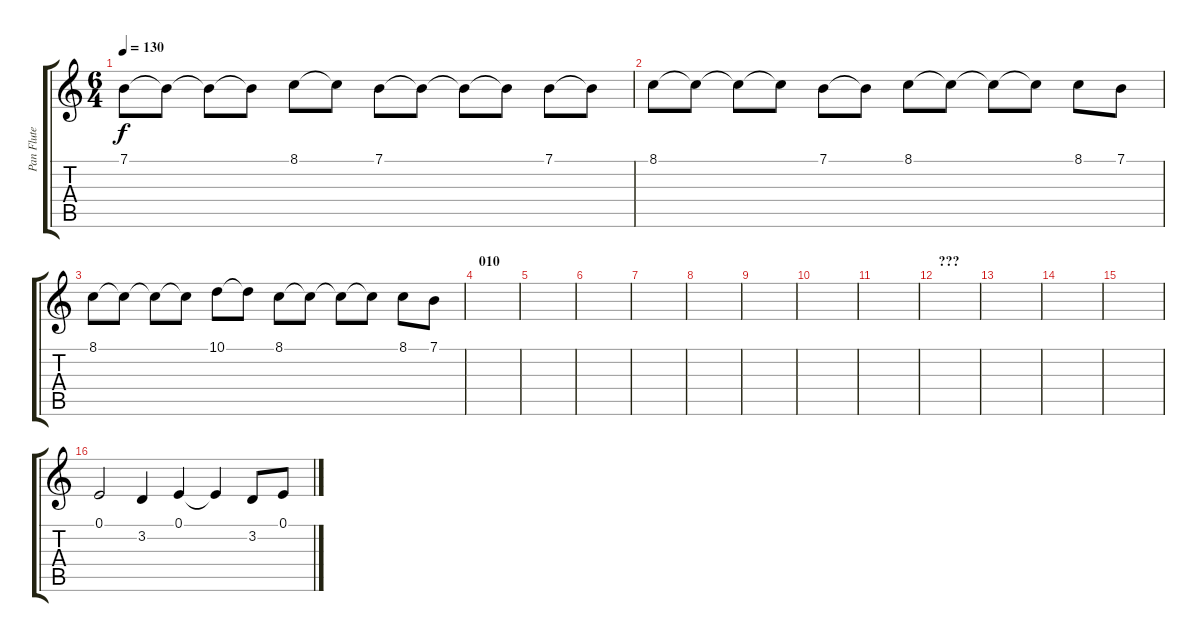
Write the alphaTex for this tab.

\track ("Pan Flute" "Pan Flute") {instrument panflute}
\staff {score tabs}
\tuning (E4 B3 G3 D3 A2 E2) {hide}
\ts (6 4)
\tempo 130
\clef g2
\ks c
7.1.8{dy f} 7.1{t}.8 7.1{t}.8 7.1{t}.8 8.1.8 8.1{t}.8 7.1.8 7.1{t}.8 7.1{t}.8 7.1{t}.8 7.1.8 7.1{t}.8 |
8.1.8 8.1{t}.8 8.1{t}.8 8.1{t}.8 7.1.8 7.1{t}.8 8.1.8 8.1{t}.8 8.1{t}.8 8.1{t}.8 8.1.8 7.1.8 |
8.1.8 8.1{t}.8 8.1{t}.8 8.1{t}.8 10.1.8 10.1{t}.8 8.1.8 8.1{t}.8 8.1{t}.8 8.1{t}.8 8.1.8 7.1.8 |
\section ("" "010")
|
|
|
|
|
|
|
|
\section ("" "???")
|
|
|
|
0.1.2 3.2.4 0.1.4 0.1{t}.4 3.2.8 0.1.8
